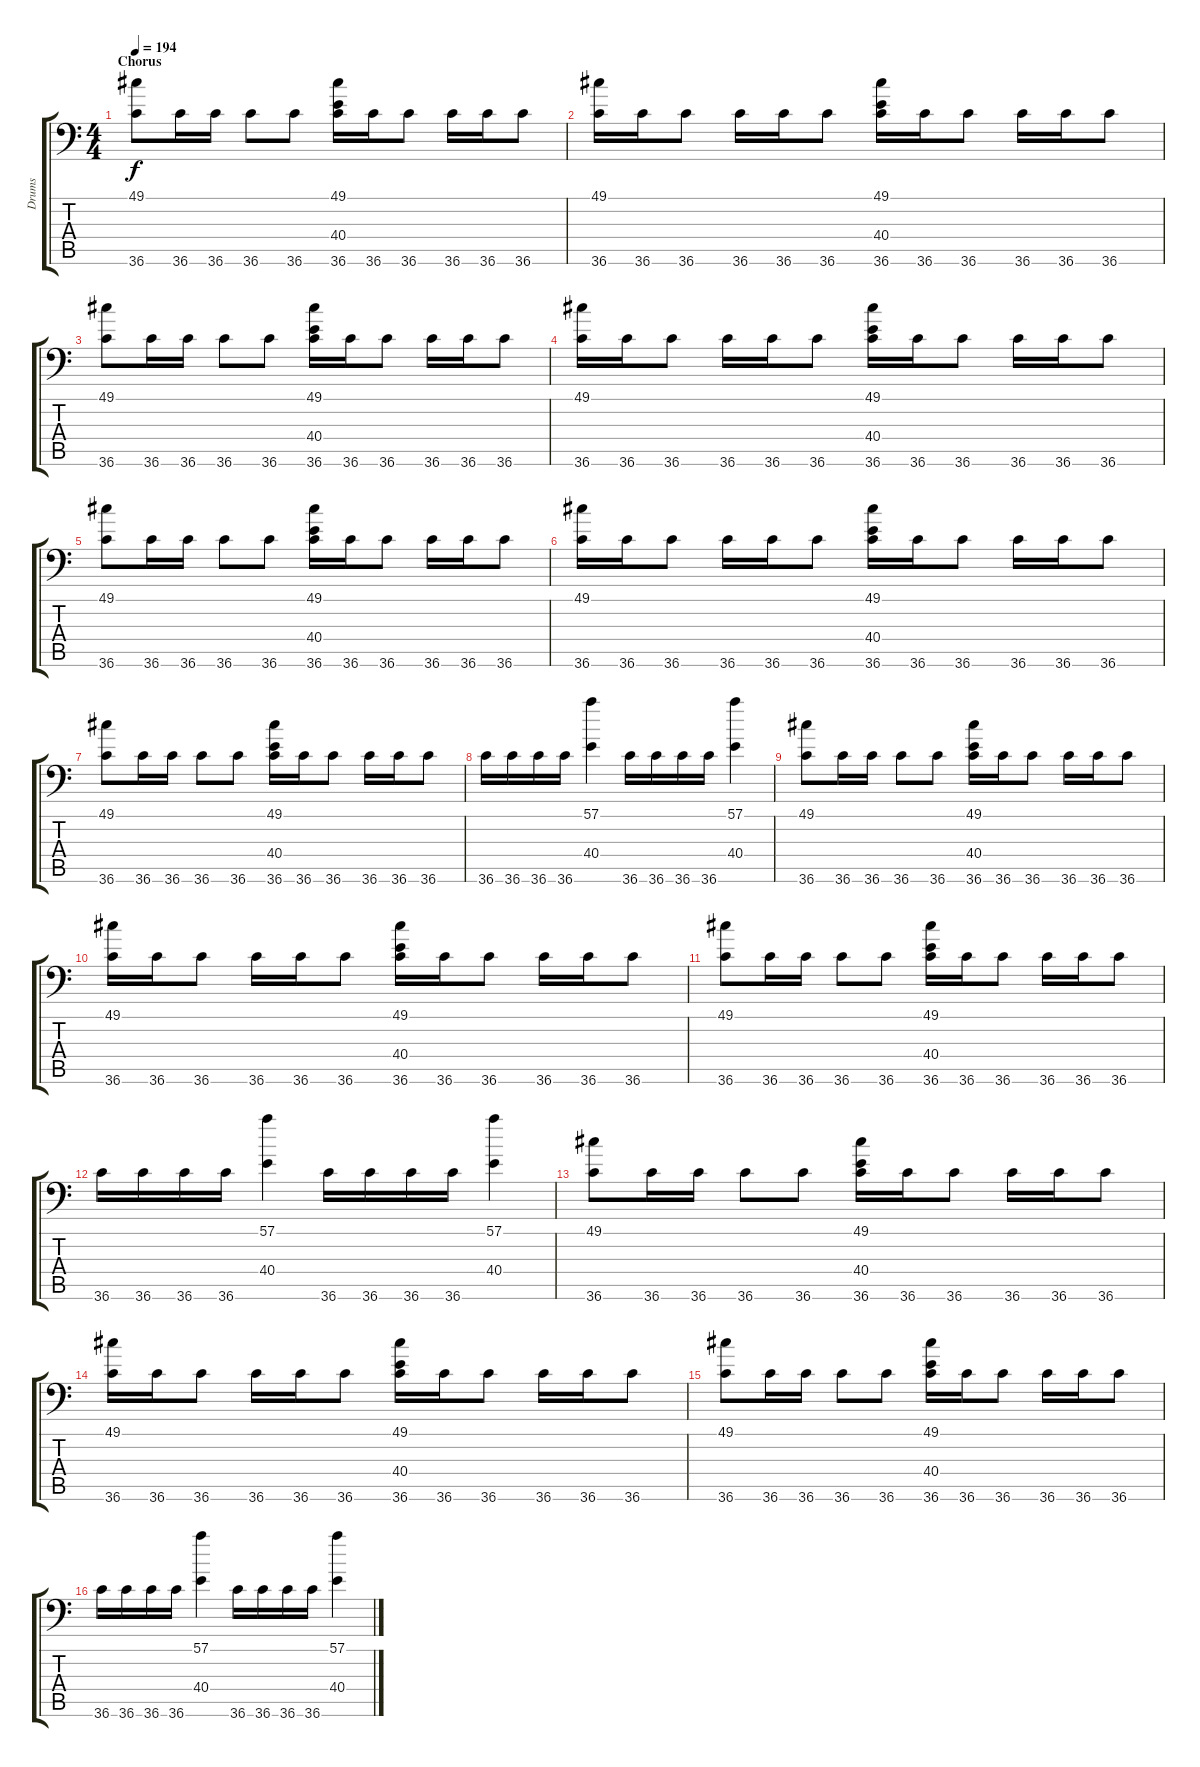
\track ("Drums" "Drums") {instrument acousticgrandpiano}
\staff {score tabs}
\tuning (C-1 C-1 C-1 C-1 C-1 C-1) {hide}
\ts (4 4)
\section ("" "Chorus")
\tempo 194
\clef f4
\ks c
(49.1 36.6).8{dy f} 36.6.16 36.6.16 36.6.8 36.6.8 (49.1 40.4 36.6).16 36.6.16 36.6.8 36.6.16 36.6.16 36.6.8 |
(49.1 36.6).16 36.6.16 36.6.8 36.6.16 36.6.16 36.6.8 (49.1 40.4 36.6).16 36.6.16 36.6.8 36.6.16 36.6.16 36.6.8 |
(49.1 36.6).8 36.6.16 36.6.16 36.6.8 36.6.8 (49.1 40.4 36.6).16 36.6.16 36.6.8 36.6.16 36.6.16 36.6.8 |
(49.1 36.6).16 36.6.16 36.6.8 36.6.16 36.6.16 36.6.8 (49.1 40.4 36.6).16 36.6.16 36.6.8 36.6.16 36.6.16 36.6.8 |
(49.1 36.6).8 36.6.16 36.6.16 36.6.8 36.6.8 (49.1 40.4 36.6).16 36.6.16 36.6.8 36.6.16 36.6.16 36.6.8 |
(49.1 36.6).16 36.6.16 36.6.8 36.6.16 36.6.16 36.6.8 (49.1 40.4 36.6).16 36.6.16 36.6.8 36.6.16 36.6.16 36.6.8 |
(49.1 36.6).8 36.6.16 36.6.16 36.6.8 36.6.8 (49.1 40.4 36.6).16 36.6.16 36.6.8 36.6.16 36.6.16 36.6.8 |
36.6.16 36.6.16 36.6.16 36.6.16 (57.1 40.4).4 36.6.16 36.6.16 36.6.16 36.6.16 (57.1 40.4).4 |
(49.1 36.6).8 36.6.16 36.6.16 36.6.8 36.6.8 (49.1 40.4 36.6).16 36.6.16 36.6.8 36.6.16 36.6.16 36.6.8 |
(49.1 36.6).16 36.6.16 36.6.8 36.6.16 36.6.16 36.6.8 (49.1 40.4 36.6).16 36.6.16 36.6.8 36.6.16 36.6.16 36.6.8 |
(49.1 36.6).8 36.6.16 36.6.16 36.6.8 36.6.8 (49.1 40.4 36.6).16 36.6.16 36.6.8 36.6.16 36.6.16 36.6.8 |
36.6.16 36.6.16 36.6.16 36.6.16 (57.1 40.4).4 36.6.16 36.6.16 36.6.16 36.6.16 (57.1 40.4).4 |
(49.1 36.6).8 36.6.16 36.6.16 36.6.8 36.6.8 (49.1 40.4 36.6).16 36.6.16 36.6.8 36.6.16 36.6.16 36.6.8 |
(49.1 36.6).16 36.6.16 36.6.8 36.6.16 36.6.16 36.6.8 (49.1 40.4 36.6).16 36.6.16 36.6.8 36.6.16 36.6.16 36.6.8 |
(49.1 36.6).8 36.6.16 36.6.16 36.6.8 36.6.8 (49.1 40.4 36.6).16 36.6.16 36.6.8 36.6.16 36.6.16 36.6.8 |
36.6.16 36.6.16 36.6.16 36.6.16 (57.1 40.4).4 36.6.16 36.6.16 36.6.16 36.6.16 (57.1 40.4).4
